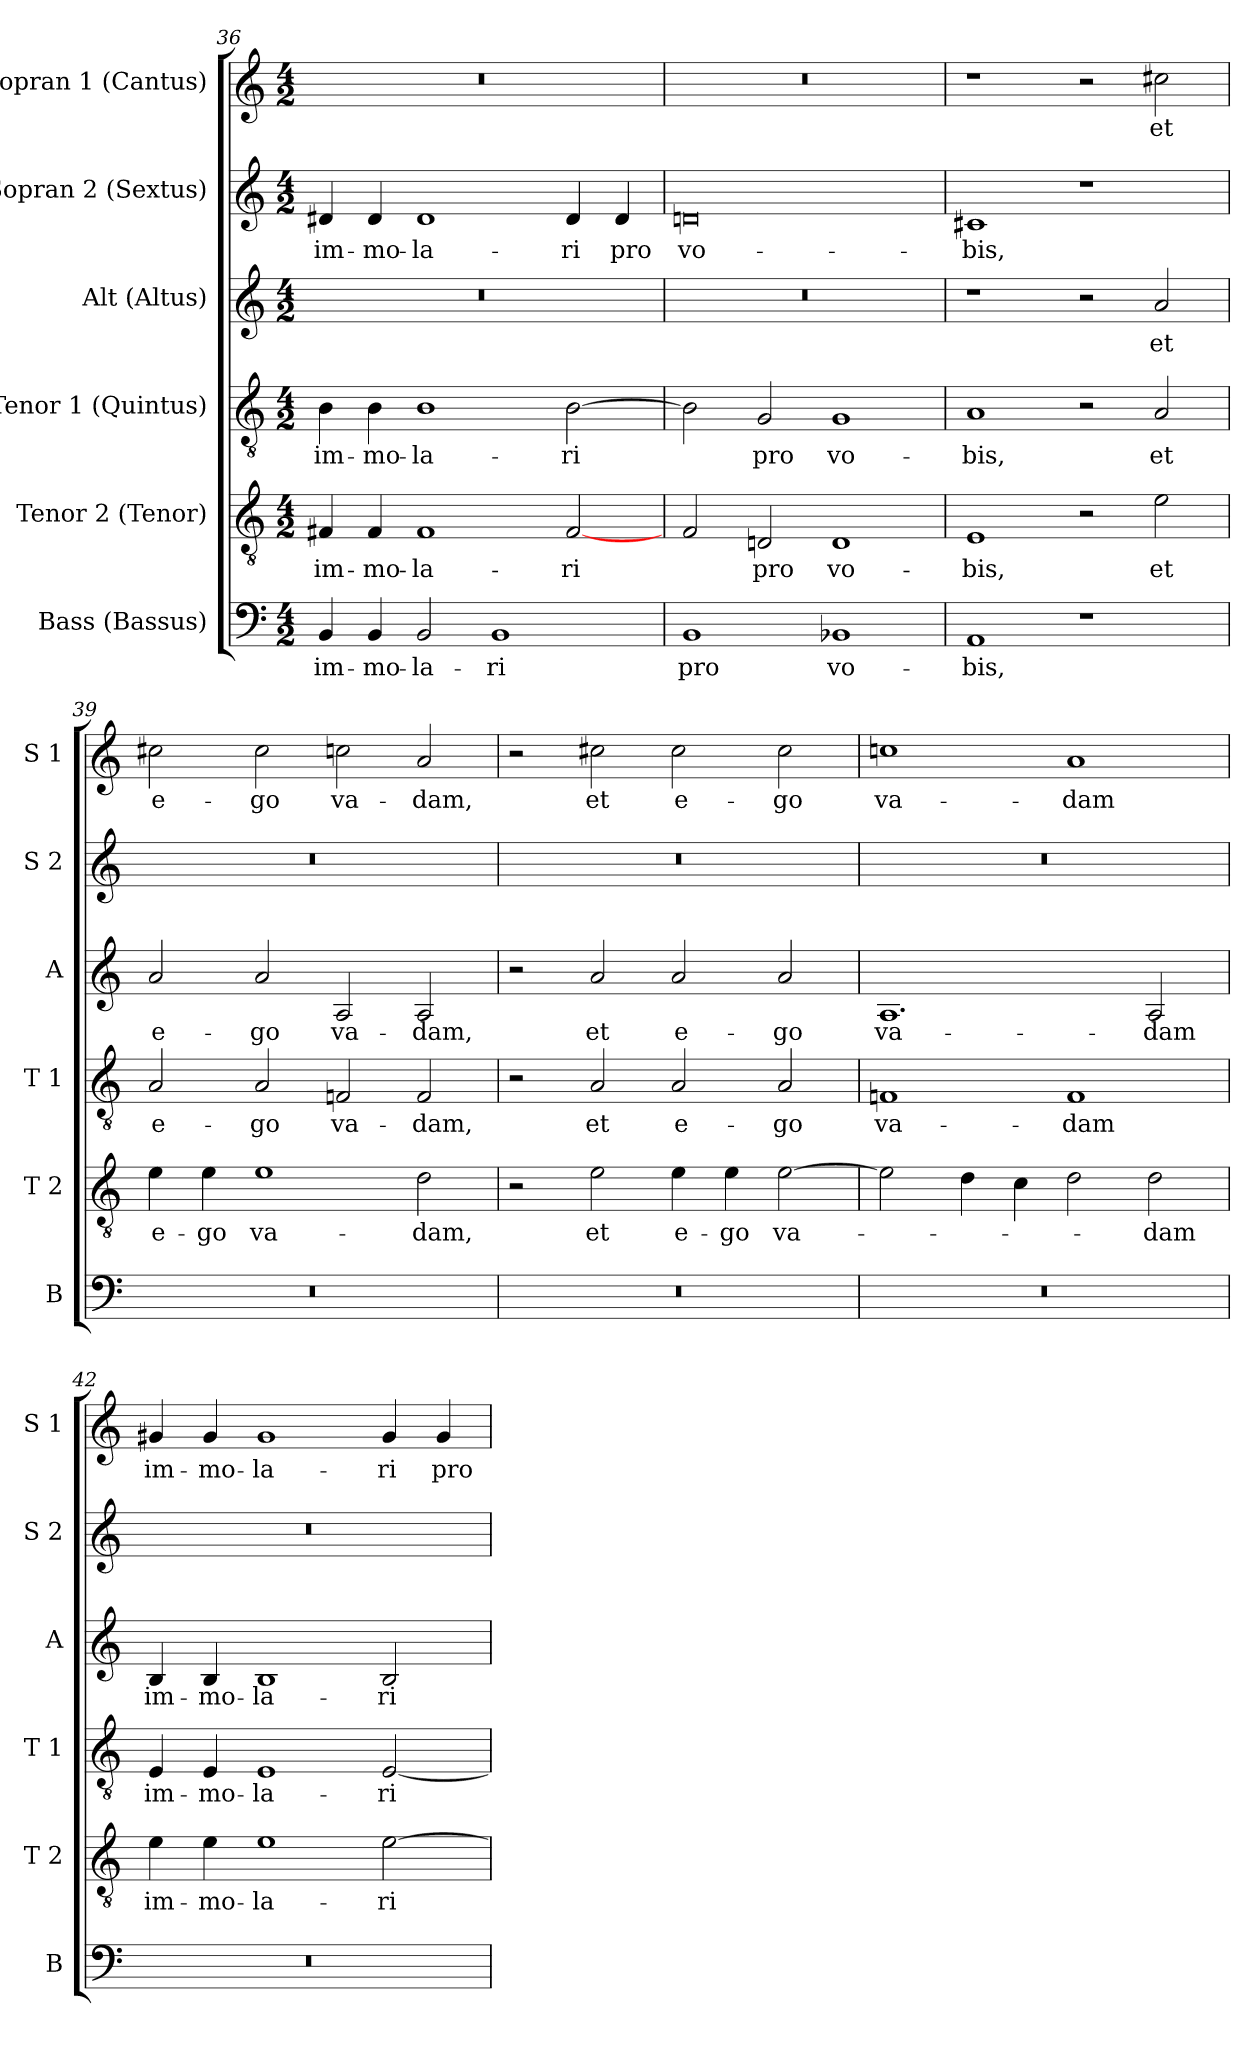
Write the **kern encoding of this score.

**kern	**text	**kern	**text	**kern	**text	**kern	**text	**kern	**text	**kern	**text
*part6	*part6	*part5	*part5	*part4	*part4	*part3	*part3	*part2	*part2	*part1	*part1
*staff6	*staff6	*staff5	*staff5	*staff4	*staff4	*staff3	*staff3	*staff2	*staff2	*staff1	*staff1
*I"Bass (Bassus)	*	*I"Tenor 2 (Tenor)	*	*I"Tenor 1 (Quintus)	*	*I"Alt (Altus)	*	*I"Sopran 2 (Sextus)	*	*I"Sopran 1 (Cantus)	*
*I'B	*	*I'T 2	*	*I'T 1	*	*I'A	*	*I'S 2	*	*I'S 1	*
*clefF4	*	*clefGv2	*	*clefGv2	*	*clefG2	*	*clefG2	*	*clefG2	*
*k[]	*	*k[]	*	*k[]	*	*k[]	*	*k[]	*	*k[]	*
*C:	*	*C:	*	*C:	*	*C:	*	*C:	*	*C:	*
*M4/2	*	*M4/2	*	*M4/2	*	*M4/2	*	*M4/2	*	*M4/2	*
=36	=36	=36	=36	=36	=36	=36	=36	=36	=36	=36	=36
!	!LO:LY:b	!	!LO:LY:b	!	!LO:LY:b	!	!	!	!LO:LY:b	!	!
4BB/	im-	4F#X/	im-	4B\	im-	0r	.	4d#X/	im-	0r	.
!	!LO:LY:b	!	!LO:LY:b	!	!LO:LY:b	!	!	!	!LO:LY:b	!	!
4BB/	-mo-	4F#/	-mo-	4B\	-mo-	.	.	4d#/	-mo-	.	.
!	!LO:LY:b	!	!LO:LY:b	!	!LO:LY:b	!	!	!	!LO:LY:b	!	!
2BB/	-la-	1F#	-la-	1B	-la-	.	.	1d#	-la-	.	.
!	!LO:LY:b	!	!	!	!	!	!	!	!	!	!
1BB	-ri	.	.	.	.	.	.	.	.	.	.
!	!	!	!LO:LY:b	!	!LO:LY:b	!	!	!	!LO:LY:b	!	!
.	.	[2F#/	-ri	[2B\	-ri	.	.	4d#/	-ri	.	.
!	!	!	!	!	!	!	!	!	!LO:LY:b	!	!
.	.	.	.	.	.	.	.	4d#/	pro	.	.
=37	=37	=37	=37	=37	=37	=37	=37	=37	=37	=37	=37
!	!LO:LY:b	!	!	!	!	!	!	!	!LO:LY:b	!	!
1BB	pro	2F/	.	2B\]	.	0r	.	0dn	vo-	0r	.
!	!	!	!LO:LY:b	!	!LO:LY:b	!	!	!	!	!	!
.	.	2Dn/	pro	2G/	pro	.	.	.	.	.	.
!	!LO:LY:b	!	!LO:LY:b	!	!LO:LY:b	!	!	!	!	!	!
1BB-X	vo-	1D	vo-	1G	vo-	.	.	.	.	.	.
=38	=38	=38	=38	=38	=38	=38	=38	=38	=38	=38	=38
!	!LO:LY:b	!	!LO:LY:b	!	!LO:LY:b	!	!	!	!LO:LY:b	!	!
1AA	-bis,	1E	-bis,	1A	-bis,	1r	.	1c#X	-bis,	1r	.
1r	.	2r	.	2r	.	2r	.	1r	.	2r	.
!	!	!	!LO:LY:b	!	!LO:LY:b	!	!LO:LY:b	!	!	!	!LO:LY:b
.	.	2e\	et	2A/	et	2a/	et	.	.	2cc#X\	et
!!LO:LB:g=z
=39	=39	=39	=39	=39	=39	=39	=39	=39	=39	=39	=39
!	!	!	!LO:LY:b	!	!LO:LY:b	!	!LO:LY:b	!	!	!	!LO:LY:b
0r	.	4e\	e-	2A/	e-	2a/	e-	0r	.	2cc#X\	e-
!	!	!	!LO:LY:b	!	!	!	!	!	!	!	!
.	.	4e\	-go	.	.	.	.	.	.	.	.
!	!	!	!LO:LY:b	!	!LO:LY:b	!	!LO:LY:b	!	!	!	!LO:LY:b
.	.	1e	va-	2A/	-go	2a/	-go	.	.	2cc#\	-go
!	!	!	!	!	!LO:LY:b	!	!LO:LY:b	!	!	!	!LO:LY:b
.	.	.	.	2Fn/	va-	2A/	va-	.	.	2ccn\	va-
!	!	!	!LO:LY:b	!	!LO:LY:b	!	!LO:LY:b	!	!	!	!LO:LY:b
.	.	2d\	-dam,	2F/	-dam,	2A/	-dam,	.	.	2a/	-dam,
=40	=40	=40	=40	=40	=40	=40	=40	=40	=40	=40	=40
0r	.	2r	.	2r	.	2r	.	0r	.	2r	.
!	!	!	!LO:LY:b	!	!LO:LY:b	!	!LO:LY:b	!	!	!	!LO:LY:b
.	.	2e\	et	2A/	et	2a/	et	.	.	2cc#X\	et
!	!	!	!LO:LY:b	!	!LO:LY:b	!	!LO:LY:b	!	!	!	!LO:LY:b
.	.	4e\	e-	2A/	e-	2a/	e-	.	.	2cc#\	e-
!	!	!	!LO:LY:b	!	!	!	!	!	!	!	!
.	.	4e\	-go	.	.	.	.	.	.	.	.
!	!	!	!LO:LY:b	!	!LO:LY:b	!	!LO:LY:b	!	!	!	!LO:LY:b
.	.	[2e\	va-	2A/	-go	2a/	-go	.	.	2cc#\	-go
=41	=41	=41	=41	=41	=41	=41	=41	=41	=41	=41	=41
!	!	!	!	!	!LO:LY:b	!	!LO:LY:b	!	!	!	!LO:LY:b
0r	.	2e\]	.	1Fn	va-	1.A	va-	0r	.	1ccn	va-
.	.	4d\	.	.	.	.	.	.	.	.	.
.	.	4c\	.	.	.	.	.	.	.	.	.
!	!	!	!	!	!LO:LY:b	!	!	!	!	!	!LO:LY:b
.	.	2d\	.	1F	-dam	.	.	.	.	1a	-dam
!	!	!	!LO:LY:b	!	!	!	!LO:LY:b	!	!	!	!
.	.	2d\	-dam	.	.	2A/	-dam	.	.	.	.
=42	=42	=42	=42	=42	=42	=42	=42	=42	=42	=42	=42
!	!	!	!LO:LY:b	!	!LO:LY:b	!	!LO:LY:b	!	!	!	!LO:LY:b
0r	.	4e\	im-	4E/	im-	4B/	im-	0r	.	4g#X/	im-
!	!	!	!LO:LY:b	!	!LO:LY:b	!	!LO:LY:b	!	!	!	!LO:LY:b
.	.	4e\	-mo-	4E/	-mo-	4B/	-mo-	.	.	4g#/	-mo-
!	!	!	!LO:LY:b	!	!LO:LY:b	!	!LO:LY:b	!	!	!	!LO:LY:b
.	.	1e	-la-	1E	-la-	1B	-la-	.	.	1g#	-la-
!	!	!	!LO:LY:b	!	!LO:LY:b	!	!LO:LY:b	!	!	!	!LO:LY:b
.	.	[2e\	-ri	[2E/	-ri	2B/	-ri	.	.	4g#/	-ri
!	!	!	!	!	!	!	!	!	!	!	!LO:LY:b
.	.	.	.	.	.	.	.	.	.	4g#/	pro
=	=	=	=	=	=	=	=	=	=	=	=
*-	*-	*-	*-	*-	*-	*-	*-	*-	*-	*-	*-
